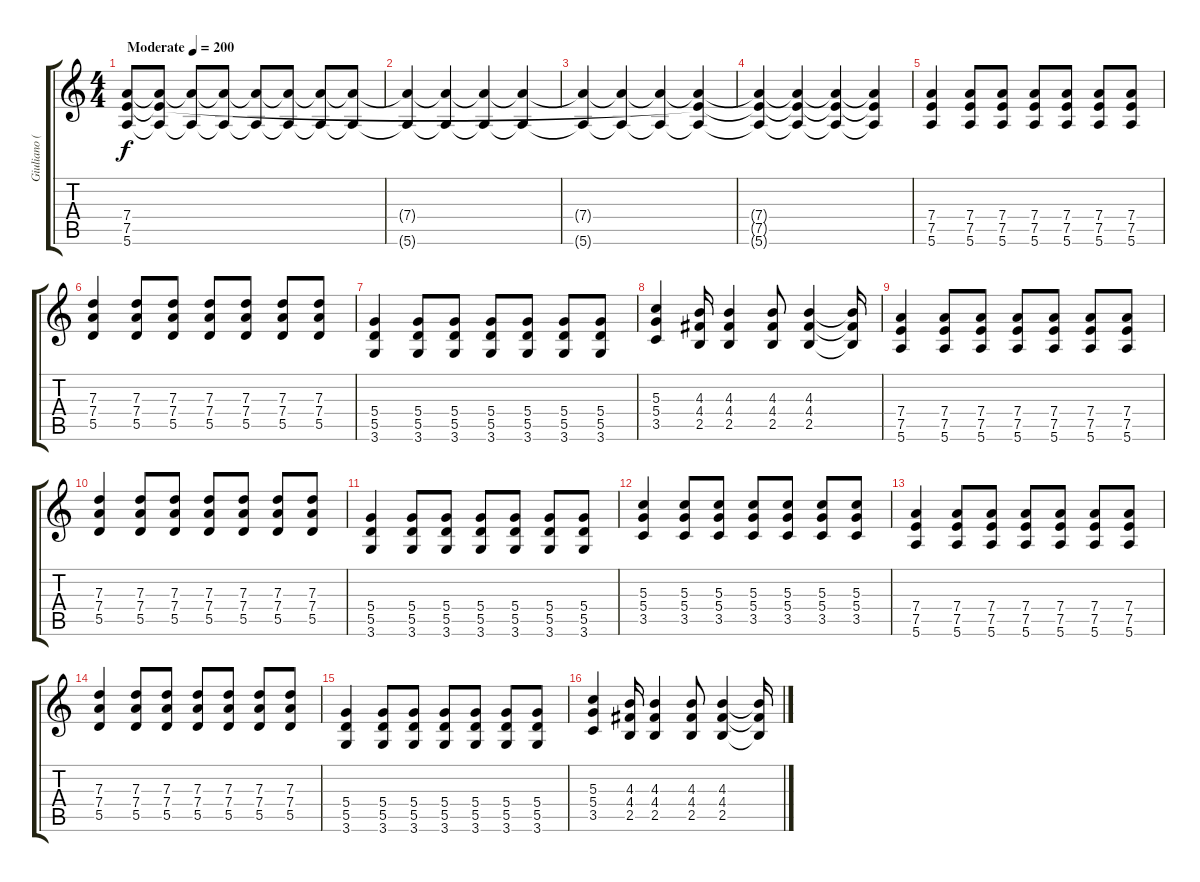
\track ("Giuliano (Phillyp)" "Giuliano (") {instrument distortionguitar}
\staff {score tabs}
\tuning (E4 B3 G3 D3 A2 E2) {hide}
\ts (4 4)
\tempo (200 "Moderate")
\clef g2
\ks c
(7.4 7.5 5.6).8{dy f instrument distortionguitar} (7.4{t} 7.5{t} 5.6{t}).8 (7.4{t} 5.6{t}).8 (7.4{t} 5.6{t}).8 (7.4{t} 5.6{t}).8 (7.4{t} 5.6{t}).8 (7.4{t} 5.6{t}).8 (7.4{t} 5.6{t}).8 |
(7.4{t} 5.6{t}).4{volume 5} (7.4{t} 5.6{t}).4 (7.4{t} 5.6{t}).4 (7.4{t} 5.6{t}).4 |
(7.4{t} 5.6{t}).4 (7.4{t} 5.6{t}).4 (7.4{t} 5.6{t}).4 (7.4{t} 7.5{t} 5.6{t}).4 |
(7.4{t} 7.5{t} 5.6{t}).4 (7.4{t} 7.5{t} 5.6{t}).4 (7.4{t} 7.5{t} 5.6{t}).4 (7.4{t} 7.5{t} 5.6{t}).4 |
(7.4 7.5 5.6).4{volume 13} (7.4 7.5 5.6).8 (7.4 7.5 5.6).8 (7.4 7.5 5.6).8 (7.4 7.5 5.6).8 (7.4 7.5 5.6).8 (7.4 7.5 5.6).8 |
(7.3 7.4 5.5).4 (7.3 7.4 5.5).8 (7.3 7.4 5.5).8 (7.3 7.4 5.5).8 (7.3 7.4 5.5).8 (7.3 7.4 5.5).8 (7.3 7.4 5.5).8 |
(5.4 5.5 3.6).4 (5.4 5.5 3.6).8 (5.4 5.5 3.6).8 (5.4 5.5 3.6).8 (5.4 5.5 3.6).8 (5.4 5.5 3.6).8 (5.4 5.5 3.6).8 |
(5.3 5.4 3.5).4 (4.3 4.4 2.5).16 (4.3 4.4 2.5).4 (4.3 4.4 2.5).8 (4.3 4.4 2.5).4 (4.3{t} 4.4{t} 2.5{t}).16 |
(7.4 7.5 5.6).4 (7.4 7.5 5.6).8 (7.4 7.5 5.6).8 (7.4 7.5 5.6).8 (7.4 7.5 5.6).8 (7.4 7.5 5.6).8 (7.4 7.5 5.6).8 |
(7.3 7.4 5.5).4 (7.3 7.4 5.5).8 (7.3 7.4 5.5).8 (7.3 7.4 5.5).8 (7.3 7.4 5.5).8 (7.3 7.4 5.5).8 (7.3 7.4 5.5).8 |
(5.4 5.5 3.6).4 (5.4 5.5 3.6).8 (5.4 5.5 3.6).8 (5.4 5.5 3.6).8 (5.4 5.5 3.6).8 (5.4 5.5 3.6).8 (5.4 5.5 3.6).8 |
(5.3 5.4 3.5).4 (5.3 5.4 3.5).8 (5.3 5.4 3.5).8 (5.3 5.4 3.5).8 (5.3 5.4 3.5).8 (5.3 5.4 3.5).8 (5.3 5.4 3.5).8 |
(7.4 7.5 5.6).4 (7.4 7.5 5.6).8 (7.4 7.5 5.6).8 (7.4 7.5 5.6).8 (7.4 7.5 5.6).8 (7.4 7.5 5.6).8 (7.4 7.5 5.6).8 |
(7.3 7.4 5.5).4 (7.3 7.4 5.5).8 (7.3 7.4 5.5).8 (7.3 7.4 5.5).8 (7.3 7.4 5.5).8 (7.3 7.4 5.5).8 (7.3 7.4 5.5).8 |
(5.4 5.5 3.6).4 (5.4 5.5 3.6).8 (5.4 5.5 3.6).8 (5.4 5.5 3.6).8 (5.4 5.5 3.6).8 (5.4 5.5 3.6).8 (5.4 5.5 3.6).8 |
(5.3 5.4 3.5).4 (4.3 4.4 2.5).16 (4.3 4.4 2.5).4 (4.3 4.4 2.5).8 (4.3 4.4 2.5).4 (4.3{t} 4.4{t} 2.5{t}).16
